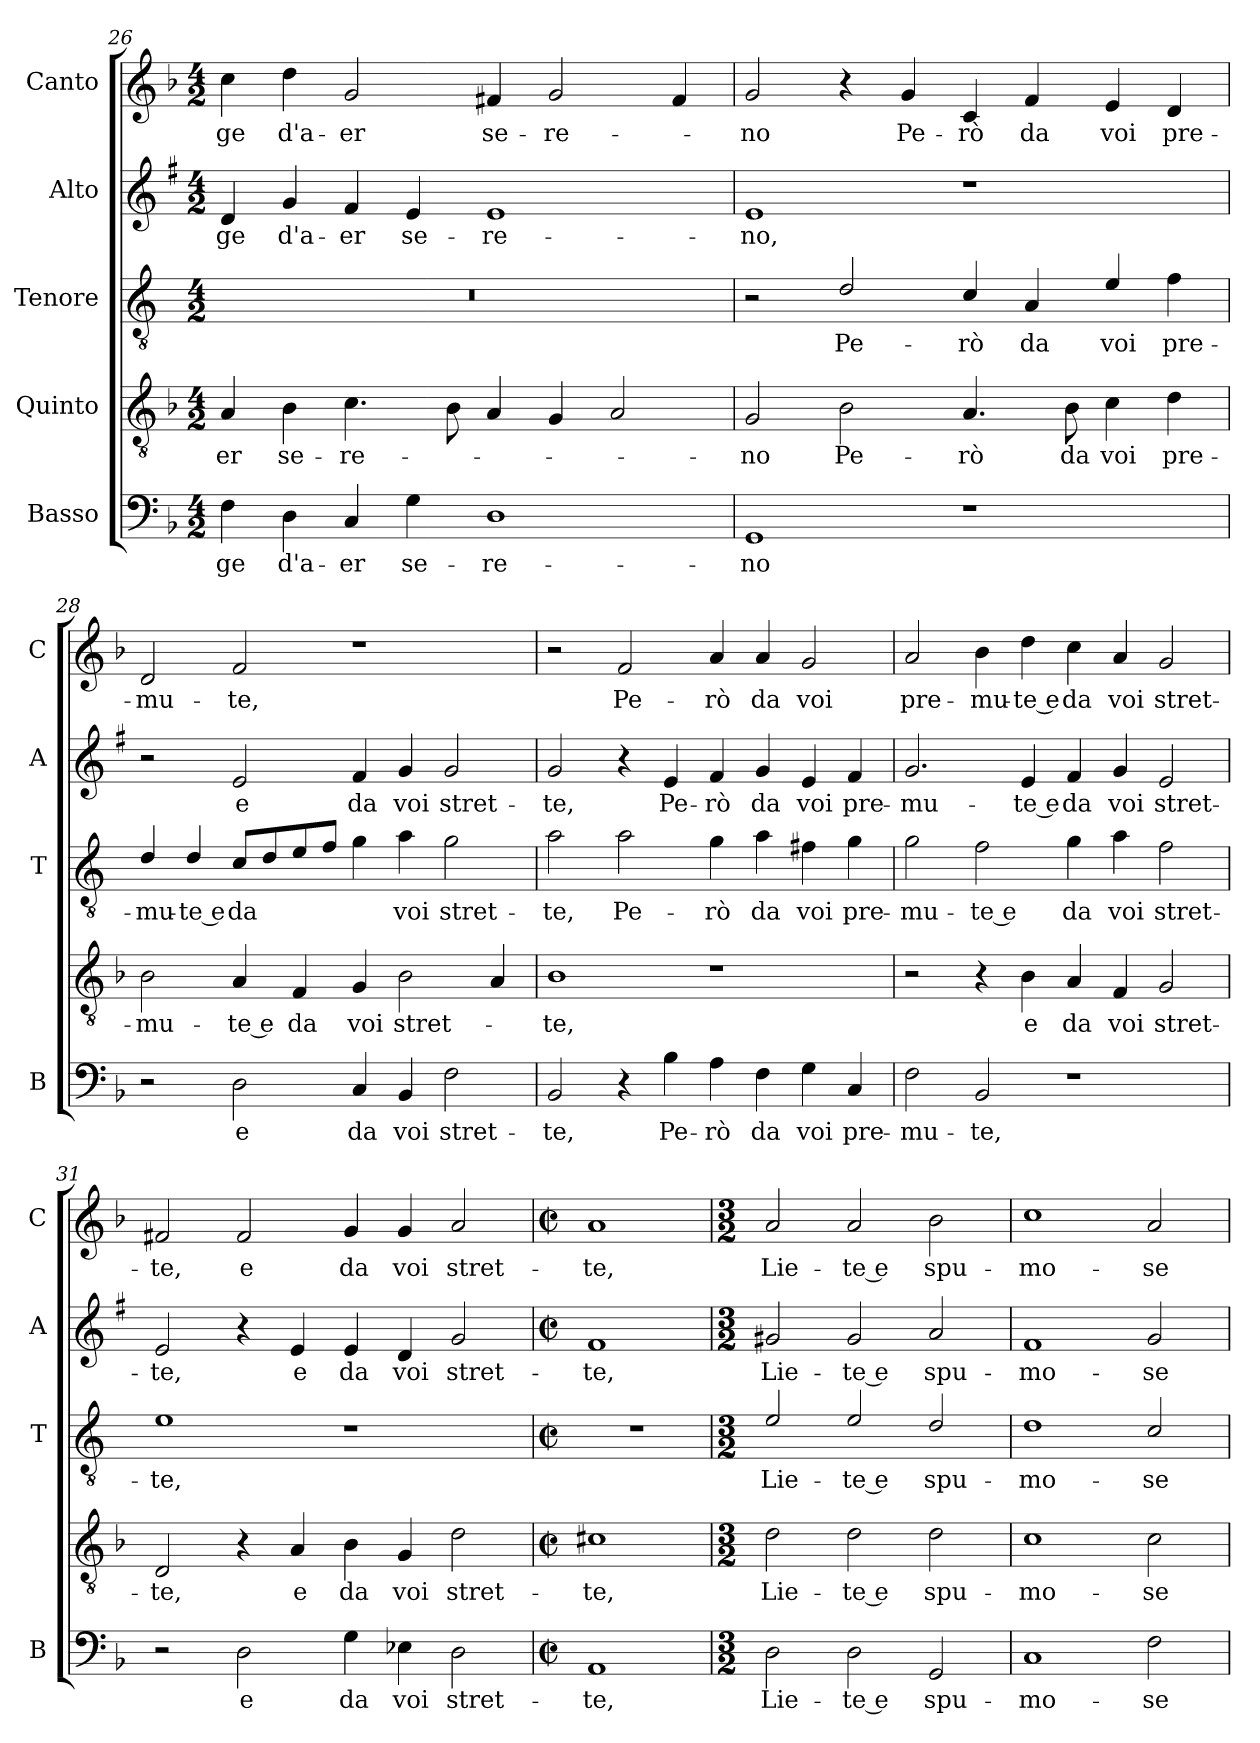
**kern	**text	**kern	**text	**kern	**text	**kern	**text	**kern	**text
*part5	*part5	*part4	*part4	*part3	*part3	*part2	*part2	*part1	*part1
*staff5	*staff5	*staff4	*staff4	*staff3	*staff3	*staff2	*staff2	*staff1	*staff1
*I"Basso	*	*I"Quinto	*	*I"Tenore	*	*I"Alto	*	*I"Canto	*
*I'B	*	*	*	*I'T	*	*I'A	*	*I'C	*
*clefF4	*	*clefGv2	*	*clefGv2	*	*clefG2	*	*clefG2	*
*	*	*	*	*ITrd4c7	*	*ITrd1c2	*	*	*
*k[b-]	*	*k[b-]	*	*k[b-]	*	*k[b-]	*	*k[b-]	*
*F:	*	*F:	*	*F:	*	*F:	*	*F:	*
*M4/2	*	*M4/2	*	*M4/2	*	*M4/2	*	*M4/2	*
=26	=26	=26	=26	=26	=26	=26	=26	=26	=26
!	!LO:LY:b	!	!LO:LY:b	!	!	!	!LO:LY:b	!	!LO:LY:b
4F\	-ge	4A/	-er	0r	.	4c/	-ge	4cc\	-ge
!	!LO:LY:b	!	!LO:LY:b	!	!	!	!LO:LY:b	!	!LO:LY:b
4D\	d'a-	4B-\	se-	.	.	4f/	d'a-	4dd\	d'a-
!	!LO:LY:b	!	!LO:LY:b	!	!	!	!LO:LY:b	!	!LO:LY:b
4C/	-er	4.c\	-re-	.	.	4e/	-er	2g/	-er
!	!LO:LY:b	!	!	!	!	!	!LO:LY:b	!	!
4G\	se-	.	.	.	.	4d/	se-	.	.
.	.	8B-\	.	.	.	.	.	.	.
!	!LO:LY:b	!	!	!	!	!	!LO:LY:b	!	!LO:LY:b
1D	-re-	4A/	.	.	.	1d	-re-	4f#X/	se-
!	!	!	!	!	!	!	!	!	!LO:LY:b
.	.	4G/	.	.	.	.	.	2g/	-re-
.	.	2A/	.	.	.	.	.	.	.
.	.	.	.	.	.	.	.	4f#/	.
=27	=27	=27	=27	=27	=27	=27	=27	=27	=27
!	!LO:LY:b	!	!LO:LY:b	!	!	!	!LO:LY:b	!	!LO:LY:b
1GG	-no	2G/	-no	2r	.	1d	-no,	2g/	-no
!	!	!	!LO:LY:b	!	!LO:LY:b	!	!	!	!
.	.	2B-\	Pe-	2G/	Pe-	.	.	4r	.
!	!	!	!	!	!	!	!	!	!LO:LY:b
.	.	.	.	.	.	.	.	4g/	Pe-
!	!	!	!LO:LY:b	!	!LO:LY:b	!	!	!	!LO:LY:b
1r	.	4.A/	-rò	4F/	-rò	1r	.	4c/	-rò
!	!	!	!	!	!LO:LY:b	!	!	!	!LO:LY:b
.	.	.	.	4D/	da	.	.	4f/	da
!	!	!	!LO:LY:b	!	!	!	!	!	!
.	.	8B-\	da	.	.	.	.	.	.
!	!	!	!LO:LY:b	!	!LO:LY:b	!	!	!	!LO:LY:b
.	.	4c\	voi	4A/	voi	.	.	4e/	voi
!	!	!	!LO:LY:b	!	!LO:LY:b	!	!	!	!LO:LY:b
.	.	4d\	pre-	4B-\	pre-	.	.	4d/	pre-
!!LO:LB:g=z
=28	=28	=28	=28	=28	=28	=28	=28	=28	=28
!	!	!	!LO:LY:b	!	!LO:LY:b	!	!	!	!LO:LY:b
2r	.	2B-\	-mu-	4G/	-mu-	2r	.	2d/	-mu-
!	!	!	!	!	!LO:LY:b	!	!	!	!
.	.	.	.	4G/	-te e	.	.	.	.
!	!LO:LY:b	!	!LO:LY:b	!	!LO:LY:b	!	!LO:LY:b	!	!LO:LY:b
2D\	e	4A/	-te e	8F/L	da	2d/	e	2f/	-te,
.	.	.	.	8G/	.	.	.	.	.
!	!	!	!LO:LY:b	!	!	!	!	!	!
.	.	4F/	da	8A/	.	.	.	.	.
.	.	.	.	8B-/J	.	.	.	.	.
!	!LO:LY:b	!	!LO:LY:b	!	!	!	!LO:LY:b	!	!
4C/	da	4G/	voi	4c\	.	4e/	da	1r	.
!	!LO:LY:b	!	!LO:LY:b	!	!LO:LY:b	!	!LO:LY:b	!	!
4BB-/	voi	2B-\	stret-	4d\	voi	4f/	voi	.	.
!	!LO:LY:b	!	!	!	!LO:LY:b	!	!LO:LY:b	!	!
2F\	stret-	.	.	2c\	stret-	2f/	stret-	.	.
.	.	4A/	.	.	.	.	.	.	.
=29	=29	=29	=29	=29	=29	=29	=29	=29	=29
!	!LO:LY:b	!	!LO:LY:b	!	!LO:LY:b	!	!LO:LY:b	!	!
2BB-/	-te,	1B-	-te,	2d\	-te,	2f/	-te,	2r	.
!	!	!	!	!	!LO:LY:b	!	!	!	!LO:LY:b
4r	.	.	.	2d\	Pe-	4r	.	2f/	Pe-
!	!LO:LY:b	!	!	!	!	!	!LO:LY:b	!	!
4B-\	Pe-	.	.	.	.	4d/	Pe-	.	.
!	!LO:LY:b	!	!	!	!LO:LY:b	!	!LO:LY:b	!	!LO:LY:b
4A\	-rò	1r	.	4c\	-rò	4e/	-rò	4a/	-rò
!	!LO:LY:b	!	!	!	!LO:LY:b	!	!LO:LY:b	!	!LO:LY:b
4F\	da	.	.	4d\	da	4f/	da	4a/	da
!	!LO:LY:b	!	!	!	!LO:LY:b	!	!LO:LY:b	!	!LO:LY:b
4G\	voi	.	.	4Bn\	voi	4d/	voi	2g/	voi
!	!LO:LY:b	!	!	!	!LO:LY:b	!	!LO:LY:b	!	!
4C/	pre-	.	.	4c\	pre-	4e/	pre-	.	.
=30	=30	=30	=30	=30	=30	=30	=30	=30	=30
!	!LO:LY:b	!	!	!	!LO:LY:b	!	!LO:LY:b	!	!LO:LY:b
2F\	-mu-	2r	.	2c\	-mu-	2.f/	-mu-	2a/	pre-
!	!LO:LY:b	!	!	!	!LO:LY:b	!	!	!	!LO:LY:b
2BB-/	-te,	4r	.	2B-\	-te e	.	.	4b-\	-mu-
!	!	!	!LO:LY:b	!	!	!	!LO:LY:b	!	!LO:LY:b
.	.	4B-\	e	.	.	4d/	-te e	4dd\	-te e
!	!	!	!LO:LY:b	!	!LO:LY:b	!	!LO:LY:b	!	!LO:LY:b
1r	.	4A/	da	4c\	da	4e/	da	4cc\	da
!	!	!	!LO:LY:b	!	!LO:LY:b	!	!LO:LY:b	!	!LO:LY:b
.	.	4F/	voi	4d\	voi	4f/	voi	4a/	voi
!	!	!	!LO:LY:b	!	!LO:LY:b	!	!LO:LY:b	!	!LO:LY:b
.	.	2G/	stret-	2B-\	stret-	2d/	stret-	2g/	stret-
!!LO:LB:g=z
=31	=31	=31	=31	=31	=31	=31	=31	=31	=31
!	!	!	!LO:LY:b	!	!LO:LY:b	!	!LO:LY:b	!	!LO:LY:b
2r	.	2D/	-te,	1A	-te,	2d/	-te,	2f#X/	-te,
!	!LO:LY:b	!	!	!	!	!	!	!	!LO:LY:b
2D\	e	4r	.	.	.	4r	.	2f#/	e
!	!	!	!LO:LY:b	!	!	!	!LO:LY:b	!	!
.	.	4A/	e	.	.	4d/	e	.	.
!	!LO:LY:b	!	!LO:LY:b	!	!	!	!LO:LY:b	!	!LO:LY:b
4G\	da	4B-\	da	1r	.	4d/	da	4g/	da
!	!LO:LY:b	!	!LO:LY:b	!	!	!	!LO:LY:b	!	!LO:LY:b
4E-X\	voi	4G/	voi	.	.	4c/	voi	4g/	voi
!	!LO:LY:b	!	!LO:LY:b	!	!	!	!LO:LY:b	!	!LO:LY:b
2D\	stret-	2d\	stret-	.	.	2f/	stret-	2a/	stret-
=32	=32	=32	=32	=32	=32	=32	=32	=32	=32
*M2/2	*	*M2/2	*	*M2/2	*	*M2/2	*	*M2/2	*
*met(c|)	*	*met(c|)	*	*met(c|)	*	*met(c|)	*	*met(c|)	*
!	!LO:LY:b	!	!LO:LY:b	!	!	!	!LO:LY:b	!	!LO:LY:b
1AA	-te,	1c#X	-te,	1r	.	1e	-te,	1a	-te,
=33	=33	=33	=33	=33	=33	=33	=33	=33	=33
*M3/2	*	*M3/2	*	*M3/2	*	*M3/2	*	*M3/2	*
!	!LO:LY:b	!	!LO:LY:b	!	!LO:LY:b	!	!LO:LY:b	!	!LO:LY:b
2D\	Lie-	2d\	Lie-	2A/	Lie-	2f#X/	Lie-	2a/	Lie-
!	!LO:LY:b	!	!LO:LY:b	!	!LO:LY:b	!	!LO:LY:b	!	!LO:LY:b
2D\	-te e	2d\	-te e	2A/	-te e	2f#/	-te e	2a/	-te e
!	!LO:LY:b	!	!LO:LY:b	!	!LO:LY:b	!	!LO:LY:b	!	!LO:LY:b
2GG/	spu-	2d\	spu-	2G/	spu-	2g/	spu-	2b-\	spu-
=34	=34	=34	=34	=34	=34	=34	=34	=34	=34
!	!LO:LY:b	!	!LO:LY:b	!	!LO:LY:b	!	!LO:LY:b	!	!LO:LY:b
1C	-mo-	1c	-mo-	1G	-mo-	1e	-mo-	1cc	-mo-
!	!LO:LY:b	!	!LO:LY:b	!	!LO:LY:b	!	!LO:LY:b	!	!LO:LY:b
2F\	-se	2c\	-se	2F/	-se	2f/	-se	2a/	-se
=	=	=	=	=	=	=	=	=	=
*-	*-	*-	*-	*-	*-	*-	*-	*-	*-
